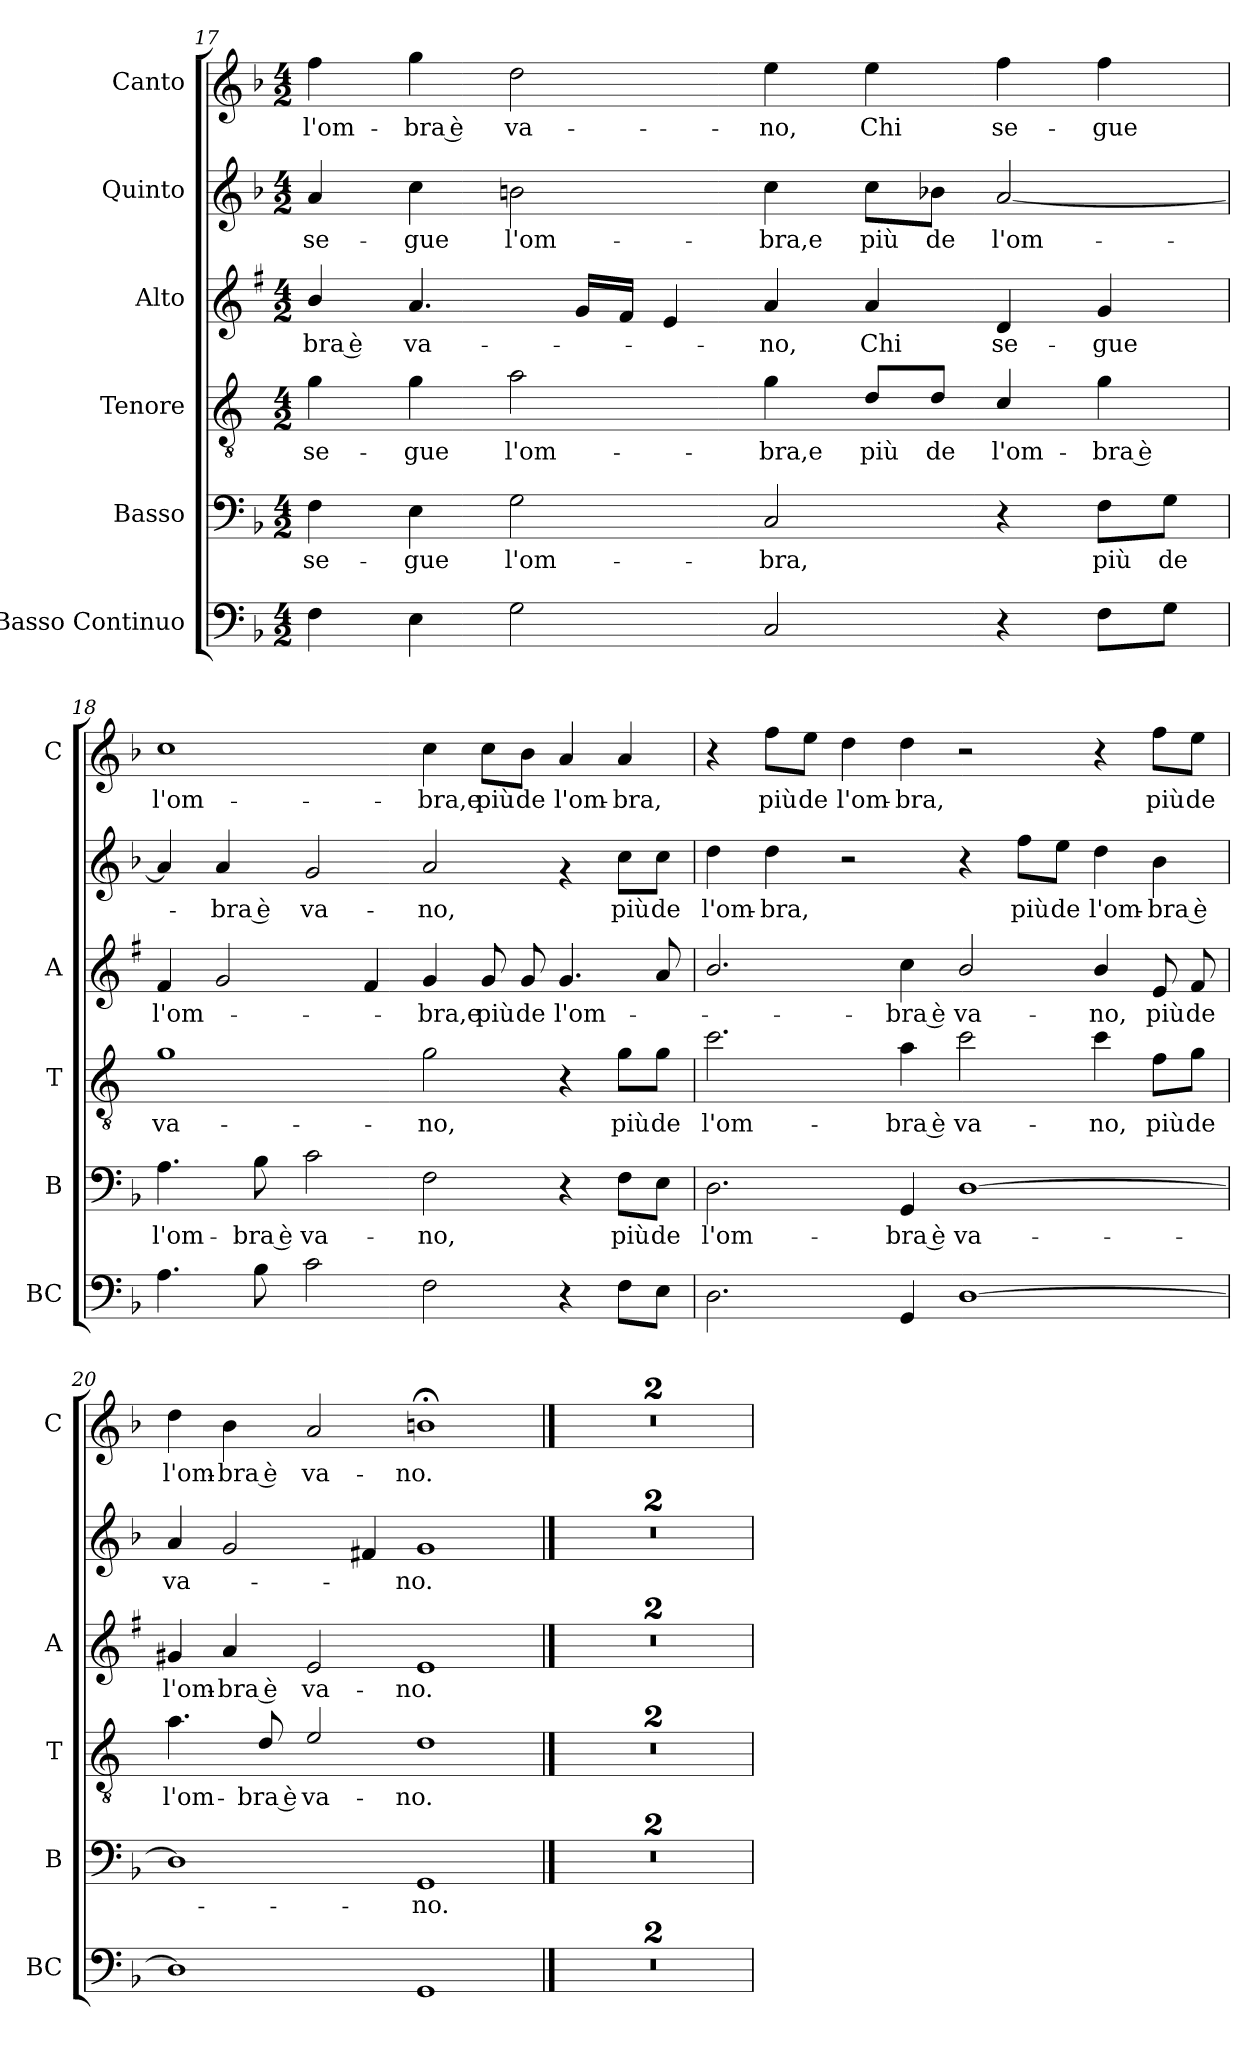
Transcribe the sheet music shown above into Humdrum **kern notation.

**kern	**kern	**text	**kern	**text	**kern	**text	**kern	**text	**kern	**text
*part6	*part5	*part5	*part4	*part4	*part3	*part3	*part2	*part2	*part1	*part1
*staff6	*staff5	*staff5	*staff4	*staff4	*staff3	*staff3	*staff2	*staff2	*staff1	*staff1
*I"Basso Continuo	*I"Basso	*	*I"Tenore	*	*I"Alto	*	*I"Quinto	*	*I"Canto	*
*I'BC	*I'B	*	*I'T	*	*I'A	*	*	*	*I'C	*
*clefF4	*clefF4	*	*clefGv2	*	*clefG2	*	*clefG2	*	*clefG2	*
*	*	*	*ITrd4c7	*	*ITrd1c2	*	*	*	*	*
*k[b-]	*k[b-]	*	*k[b-]	*	*k[b-]	*	*k[b-]	*	*k[b-]	*
*F:	*F:	*	*F:	*	*F:	*	*F:	*	*F:	*
*M4/2	*M4/2	*	*M4/2	*	*M4/2	*	*M4/2	*	*M4/2	*
=17	=17	=17	=17	=17	=17	=17	=17	=17	=17	=17
!	!	!LO:LY:b	!	!LO:LY:b	!	!LO:LY:b	!	!LO:LY:b	!	!LO:LY:b
4F\	4F\	se-	4c\	se-	4a/	-bra è	4a/	se-	4ff\	l'om-
!	!	!LO:LY:b	!	!LO:LY:b	!	!LO:LY:b	!	!LO:LY:b	!	!LO:LY:b
4E\	4E\	-gue	4c\	-gue	4.g/	va-	4cc\	-gue	4gg\	-bra è
!	!	!LO:LY:b	!	!LO:LY:b	!	!	!	!LO:LY:b	!	!LO:LY:b
2G\	2G\	l'om-	2d\	l'om-	.	.	2bn\	l'om-	2dd\	va-
.	.	.	.	.	16f/LL	.	.	.	.	.
.	.	.	.	.	16e/JJ	.	.	.	.	.
.	.	.	.	.	4d/	.	.	.	.	.
!	!	!LO:LY:b	!	!LO:LY:b	!	!LO:LY:b	!	!LO:LY:b	!	!LO:LY:b
2C/	2C/	-bra,	4c\	-bra,e	4g/	-no,	4cc\	-bra,e	4ee\	-no,
!	!	!	!	!LO:LY:b	!	!LO:LY:b	!	!LO:LY:b	!	!LO:LY:b
.	.	.	8G/L	più	4g/	Chi	8cc\L	più	4ee\	Chi
!	!	!	!	!LO:LY:b	!	!	!	!LO:LY:b	!	!
.	.	.	8G/J	de	.	.	8b-X\J	de	.	.
!	!	!	!	!LO:LY:b	!	!LO:LY:b	!	!LO:LY:b	!	!LO:LY:b
4r	4r	.	4F/	l'om-	4c/	se-	[2a/	l'om-	4ff\	se-
!	!	!LO:LY:b	!	!LO:LY:b	!	!LO:LY:b	!	!	!	!LO:LY:b
8F\L	8F\L	più	4c\	-bra è	4f/	-gue	.	.	4ff\	-gue
!	!	!LO:LY:b	!	!	!	!	!	!	!	!
8G\J	8G\J	de	.	.	.	.	.	.	.	.
=18	=18	=18	=18	=18	=18	=18	=18	=18	=18	=18
!	!	!LO:LY:b	!	!LO:LY:b	!	!LO:LY:b	!	!	!	!LO:LY:b
4.A\	4.A\	l'om-	1c	va-	4e/	l'om-	4a/]	.	1cc	l'om-
!	!	!	!	!	!	!	!	!LO:LY:b	!	!
.	.	.	.	.	2f/	.	4a/	-bra è	.	.
!	!	!LO:LY:b	!	!	!	!	!	!	!	!
8B-\	8B-\	-bra è	.	.	.	.	.	.	.	.
!	!	!LO:LY:b	!	!	!	!	!	!LO:LY:b	!	!
2c\	2c\	va-	.	.	.	.	2g/	va-	.	.
.	.	.	.	.	4e/	.	.	.	.	.
!	!	!LO:LY:b	!	!LO:LY:b	!	!LO:LY:b	!	!LO:LY:b	!	!LO:LY:b
2F\	2F\	-no,	2c\	-no,	4f/	-bra,e	2a/	-no,	4cc\	-bra,e
!	!	!	!	!	!	!LO:LY:b	!	!	!	!LO:LY:b
.	.	.	.	.	8f/	più	.	.	8cc\L	più
!	!	!	!	!	!	!LO:LY:b	!	!	!	!LO:LY:b
.	.	.	.	.	8f/	de	.	.	8b-\J	de
!	!	!	!	!	!	!LO:LY:b	!	!	!	!LO:LY:b
4r	4r	.	4r	.	4.f/	l'om-	4rf	.	4a/	l'om-
!	!	!LO:LY:b	!	!LO:LY:b	!	!	!	!LO:LY:b	!	!LO:LY:b
8F\L	8F\L	più	8c\L	più	.	.	8cc\L	più	4a/	-bra,
!	!	!LO:LY:b	!	!LO:LY:b	!	!	!	!LO:LY:b	!	!
8E\J	8E\J	de	8c\J	de	8g/	.	8cc\J	de	.	.
!!LO:LB:g=z
=19	=19	=19	=19	=19	=19	=19	=19	=19	=19	=19
!	!	!LO:LY:b	!	!LO:LY:b	!	!	!	!LO:LY:b	!	!
2.D\	2.D\	l'om-	2.f\	l'om-	2.a/	.	4dd\	l'om-	4r	.
!	!	!	!	!	!	!	!	!LO:LY:b	!	!LO:LY:b
.	.	.	.	.	.	.	4dd\	-bra,	8ff\L	più
!	!	!	!	!	!	!	!	!	!	!LO:LY:b
.	.	.	.	.	.	.	.	.	8ee\J	de
!	!	!	!	!	!	!	!	!	!	!LO:LY:b
.	.	.	.	.	.	.	2r	.	4dd\	l'om-
!	!	!LO:LY:b	!	!LO:LY:b	!	!LO:LY:b	!	!	!	!LO:LY:b
4GG/	4GG/	-bra è	4d\	-bra è	4b-\	-bra è	.	.	4dd\	-bra,
!	!	!LO:LY:b	!	!LO:LY:b	!	!LO:LY:b	!	!	!	!
[1D	[1D	va-	2f\	va-	2a/	va-	4r	.	2r	.
!	!	!	!	!	!	!	!	!LO:LY:b	!	!
.	.	.	.	.	.	.	8ff\L	più	.	.
!	!	!	!	!	!	!	!	!LO:LY:b	!	!
.	.	.	.	.	.	.	8ee\J	de	.	.
!	!	!	!	!LO:LY:b	!	!LO:LY:b	!	!LO:LY:b	!	!
.	.	.	4f\	-no,	4a/	-no,	4dd\	l'om-	4r	.
!	!	!	!	!LO:LY:b	!	!LO:LY:b	!	!LO:LY:b	!	!LO:LY:b
.	.	.	8B-\L	più	8d/	più	4b-\	-bra è	8ff\L	più
!	!	!	!	!LO:LY:b	!	!LO:LY:b	!	!	!	!LO:LY:b
.	.	.	8c\J	de	8e/	de	.	.	8ee\J	de
=20	=20	=20	=20	=20	=20	=20	=20	=20	=20	=20
!	!	!	!	!LO:LY:b	!	!LO:LY:b	!	!LO:LY:b	!	!LO:LY:b
1D]	1D]	.	4.d\	l'om-	4f#X/	l'om-	4a/	va-	4dd\	l'om-
!	!	!	!	!	!	!LO:LY:b	!	!	!	!LO:LY:b
.	.	.	.	.	4g/	-bra è	2g/	.	4b-\	-bra è
!	!	!	!	!LO:LY:b	!	!	!	!	!	!
.	.	.	8G/	-bra è	.	.	.	.	.	.
!	!	!	!	!LO:LY:b	!	!LO:LY:b	!	!	!	!LO:LY:b
.	.	.	2A/	va-	2d/	va-	.	.	2a/	va-
.	.	.	.	.	.	.	4f#X/	.	.	.
!	!	!LO:LY:b	!	!LO:LY:b	!	!LO:LY:b	!	!LO:LY:b	!	!LO:LY:b
1GG	1GG	-no.	1G	-no.	1d	-no.	1g	-no.	1bn;<	-no.
==21	==21	==21	==21	==21	==21	==21	==21	==21	==21	==21
0r	0r	.	0r	.	0r	.	0r	.	0r	.
=22	=22	=22	=22	=22	=22	=22	=22	=22	=22	=22
0r	0r	.	0r	.	0r	.	0r	.	0r	.
=	=	=	=	=	=	=	=	=	=	=
*-	*-	*-	*-	*-	*-	*-	*-	*-	*-	*-
